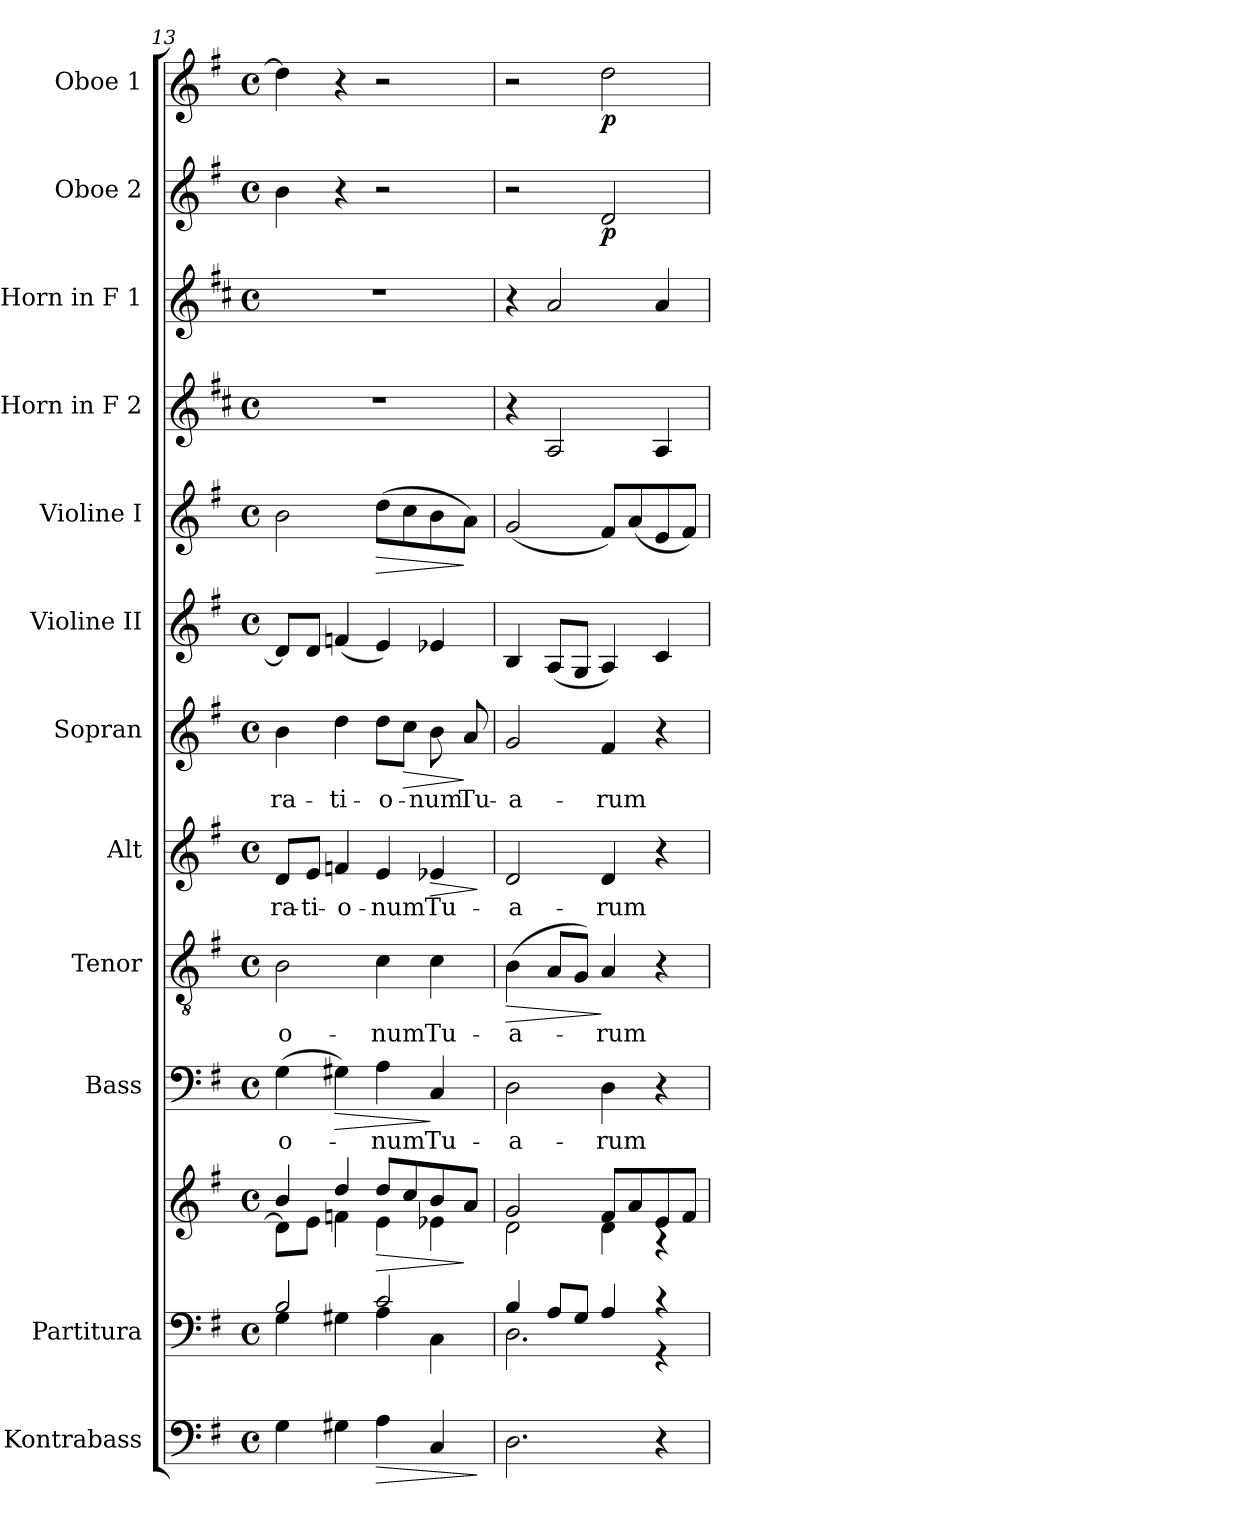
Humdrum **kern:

**kern	**dynam	**kern	**kern	**dynam	**kern	**text	**dynam	**kern	**text	**dynam	**kern	**text	**dynam	**kern	**text	**dynam	**kern	**kern	**dynam	**kern	**kern	**kern	**dynam	**kern	**dynam
*part12	*part12	*part11	*part11	*part11	*part10	*part10	*part10	*part9	*part9	*part9	*part8	*part8	*part8	*part7	*part7	*part7	*part6	*part5	*part5	*part4	*part3	*part2	*part2	*part1	*part1
*staff13	*staff13	*staff12	*staff11	*staff11/12	*staff10	*staff10	*staff10	*staff9	*staff9	*staff9	*staff8	*staff8	*staff8	*staff7	*staff7	*staff7	*staff6	*staff5	*staff5	*staff4	*staff3	*staff2	*staff2	*staff1	*staff1
*I"Kontrabass	*	*I"Partitura	*	*	*I"Bass	*	*	*I"Tenor	*	*	*I"Alt	*	*	*I"Sopran	*	*	*I"Violine II	*I"Violine I	*	*I"Horn in F 2	*I"Horn in F 1	*I"Oboe 2	*	*I"Oboe 1	*
*I'Kb.	*	*	*	*	*I'B.	*	*	*I'T.	*	*	*I'A.	*	*	*I'S.	*	*	*I'Vl. II	*I'Vl. I	*	*	*	*I'Ob. 2	*	*I'Ob. 1	*
*clefF4	*	*clefF4	*clefG2	*	*clefF4	*	*	*clefGv2	*	*	*clefG2	*	*	*clefG2	*	*	*clefG2	*clefG2	*	*clefG2	*clefG2	*clefG2	*	*clefG2	*
*ITrd7c12	*	*	*	*	*	*	*	*	*	*	*	*	*	*	*	*	*	*	*	*ITrd4c7	*ITrd4c7	*	*	*	*
*k[f#]	*	*k[f#]	*k[f#]	*	*k[f#]	*	*	*k[f#]	*	*	*k[f#]	*	*	*k[f#]	*	*	*k[f#]	*k[f#]	*	*k[f#]	*k[f#]	*k[f#]	*	*k[f#]	*
*G:	*	*G:	*G:	*	*G:	*	*	*G:	*	*	*G:	*	*	*G:	*	*	*G:	*G:	*	*G:	*G:	*G:	*	*G:	*
*M4/4	*	*M4/4	*M4/4	*	*M4/4	*	*	*M4/4	*	*	*M4/4	*	*	*M4/4	*	*	*M4/4	*M4/4	*	*M4/4	*M4/4	*M4/4	*	*M4/4	*
*met(c)	*	*met(c)	*met(c)	*	*met(c)	*	*	*met(c)	*	*	*met(c)	*	*	*met(c)	*	*	*met(c)	*met(c)	*	*met(c)	*met(c)	*met(c)	*	*met(c)	*
=13	=13	=13	=13	=13	=13	=13	=13	=13	=13	=13	=13	=13	=13	=13	=13	=13	=13	=13	=13	=13	=13	=13	=13	=13	=13
*	*	*^	*^	*	*	*	*	*	*	*	*	*	*	*	*	*	*	*	*	*	*	*	*	*	*
!	!	!	!	!	!	!	!	!LO:LY:b	!	!	!LO:LY:b	!	!	!LO:LY:b	!	!	!LO:LY:b	!	!	!	!	!	!	!	!	!	!
4GG\	.	2B/	4G\	4b/	8d\L]	.	(>4G\	-o-	.	2B\	-o-	.	8d/L	-ra-	.	4b\	-ra-	.	8d/L]	2b\	.	1r	1r	4b\	.	4dd\]	.
!	!	!	!	!	!	!	!	!	!	!	!	!	!	!LO:LY:b	!	!	!	!	!	!	!	!	!	!	!	!	!
.	.	.	.	.	8e\J	.	.	.	.	.	.	.	8e/J	-ti-	.	.	.	.	8d/J	.	.	.	.	.	.	.	.
!	!	!	!	!	!	!	!	!	!LO:HP:b	!	!	!	!	!LO:LY:b	!	!	!LO:LY:b	!	!	!	!	!	!	!	!	!	!
4GG#X\	.	.	4G#X\	4dd/	4fn\	.	4G#X\)	.	>	.	.	.	4fn/	-o-	.	4dd\	-ti-	.	(<4fn/	.	.	.	.	4r	.	4r	.
!	!LO:HP:b	!	!	!	!	!LO:HP:b	!	!LO:LY:b	!	!	!LO:LY:b	!	!	!LO:LY:b	!	!	!LO:LY:b	!	!	!	!LO:HP:b	!	!	!	!	!	!
4AA\	>	2c/	4A\	8dd/L	4e\	>	4A\	-num	.	4c\	-num	.	4e/	-num	.	8dd\L	-o-	.	4e/)	(>8dd\L	>	.	.	2r	.	2r	.
!	!	!	!	!	!	!	!	!	!	!	!	!	!	!	!	!	!	!LO:HP:b	!	!	!	!	!	!	!	!	!
.	.	.	.	8cc/	.	.	.	.	.	.	.	.	.	.	.	8cc\J	.	>	.	8cc\	.	.	.	.	.	.	.
!	!	!	!	!	!	!	!	!LO:LY:b	!	!	!LO:LY:b	!	!	!LO:LY:b	!LO:HP:b	!	!LO:LY:b	!	!	!	!	!	!	!	!	!	!
4CC/	.	.	4C\	8b/	4e-X\	.	4C/	Tu-	]	4c\	Tu-	.	4e-X/	Tu-	>	8b\	-num	.	4e-X/	8b\	.	.	.	.	.	.	.
!	!	!	!	!	!	!	!	!	!	!	!	!	!	!	!	!	!LO:LY:b	!	!	!	!	!	!	!	!	!	!
.	.	.	.	8a/J	.	]	.	.	.	.	.	.	.	.	.	8a/	Tu-	]	.	8a\J)	]	.	.	.	.	.	.
*	*	*v	*v	*	*	*	*	*	*	*	*	*	*	*	*	*	*	*	*	*	*	*	*	*	*	*	*
*	*	*	*v	*v	*	*	*	*	*	*	*	*	*	*	*	*	*	*	*	*	*	*	*	*	*	*
.	]	.	.	.	.	.	.	.	.	.	.	.	]	.	.	.	.	.	.	.	.	.	.	.	.
=14	=14	=14	=14	=14	=14	=14	=14	=14	=14	=14	=14	=14	=14	=14	=14	=14	=14	=14	=14	=14	=14	=14	=14	=14	=14
*	*	*^	*^	*	*	*	*	*	*	*	*	*	*	*	*	*	*	*	*	*	*	*	*	*	*
!	!	!	!	!	!	!	!	!LO:LY:b	!	!	!LO:LY:b	!LO:HP:b	!	!LO:LY:b	!	!	!LO:LY:b	!	!	!	!	!	!	!	!	!	!
2.DD\	.	4B/	2.D\	2g/	2d\	.	2D\	-a-	.	(<4B\	-a-	>	2d/	-a-	.	2g/	-a-	.	4B/	(<2g/	.	4r	4r	2r	.	2r	.
.	.	8A/L	.	.	.	.	.	.	.	8A/L	.	.	.	.	.	.	.	.	(<8A/L	.	.	2D/	2d/	.	.	.	.
.	.	8G/J	.	.	.	.	.	.	.	8G/J)	.	.	.	.	.	.	.	.	8G/J	.	.	.	.	.	.	.	.
!	!	!	!	!	!	!	!	!LO:LY:b	!	!	!LO:LY:b	!	!	!LO:LY:b	!	!	!LO:LY:b	!	!	!	!	!	!	!	!LO:DY:b	!	!LO:DY:b
.	.	4A/	.	8f#/L	4d\	.	4D\	-rum	.	4A/	-rum	]	4d/	-rum	.	4f#/	-rum	.	4A/)	8f#/L)	.	.	.	2d/	p	2dd\	p
.	.	.	.	8a/	.	.	.	.	.	.	.	.	.	.	.	.	.	.	.	(<8a/	.	.	.	.	.	.	.
4r	.	4r	4r	8e/	4rG	.	4r	.	.	4r	.	.	4r	.	.	4r	.	.	4c/	8e/	.	4D/	4d/	.	.	.	.
.	.	.	.	8f#/J	.	.	.	.	.	.	.	.	.	.	.	.	.	.	.	8f#/J)	.	.	.	.	.	.	.
*	*	*v	*v	*	*	*	*	*	*	*	*	*	*	*	*	*	*	*	*	*	*	*	*	*	*	*	*
*	*	*	*v	*v	*	*	*	*	*	*	*	*	*	*	*	*	*	*	*	*	*	*	*	*	*	*
=	=	=	=	=	=	=	=	=	=	=	=	=	=	=	=	=	=	=	=	=	=	=	=	=	=
*-	*-	*-	*-	*-	*-	*-	*-	*-	*-	*-	*-	*-	*-	*-	*-	*-	*-	*-	*-	*-	*-	*-	*-	*-	*-
